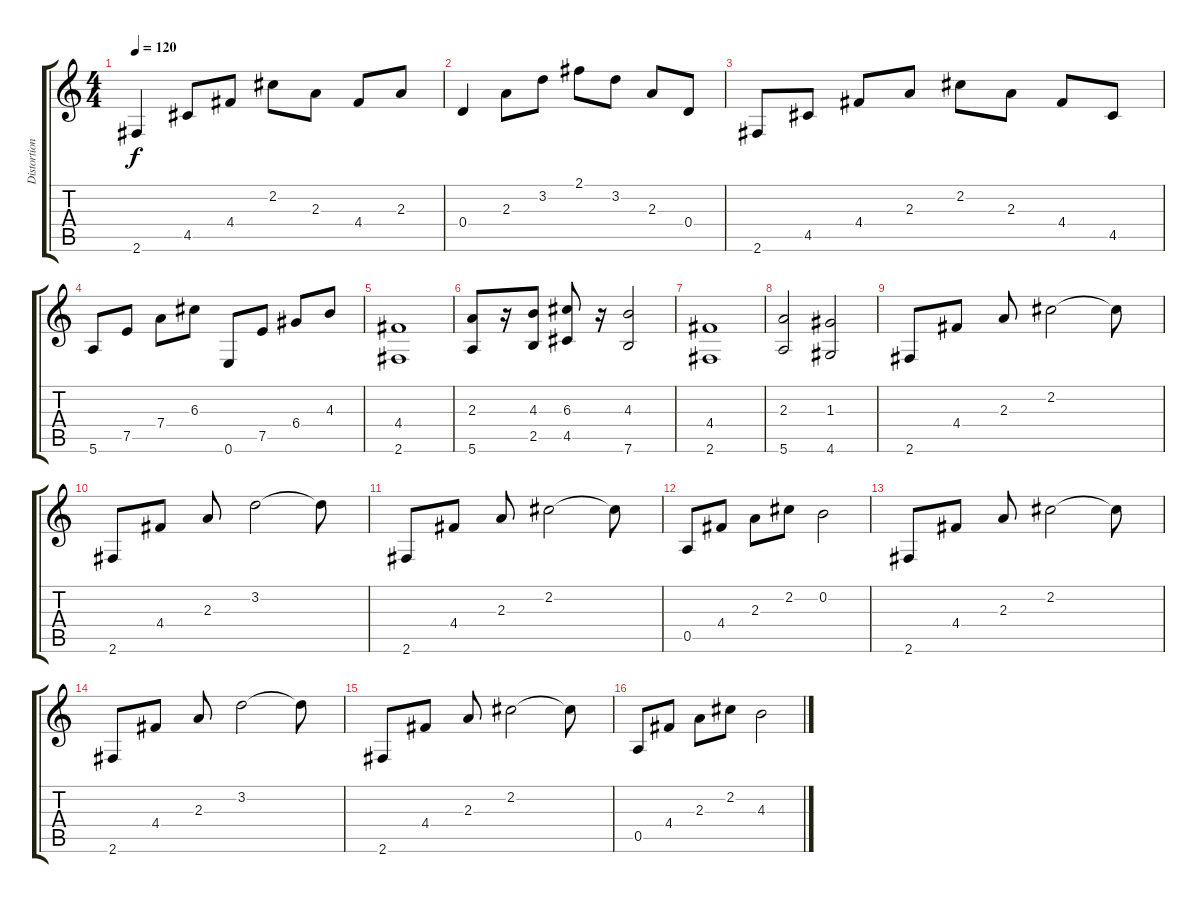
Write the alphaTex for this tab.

\track ("Distortion Guitar" "Distortion") {instrument distortionguitar}
\staff {score tabs}
\tuning (E4 B3 G3 D3 A2 E2) {hide}
\ts (4 4)
\tempo 120
\clef g2
\ks c
2.6.4{dy f} 4.5.8 4.4.8 2.2.8 2.3.8 4.4.8 2.3.8 |
0.4.4 2.3.8 3.2.8 2.1.8 3.2.8 2.3.8 0.4.8 |
2.6.8 4.5.8 4.4.8 2.3.8 2.2.8 2.3.8 4.4.8 4.5.8 |
5.6.8 7.5.8 7.4.8 6.3.8 0.6.8 7.5.8 6.4.8 4.3.8 |
(4.4 2.6).1{volume 16 instrument distortionguitar} |
(2.3 5.6).8 r.16 (4.3 2.5).8 (6.3 4.5).8 r.16 (4.3 7.6).2 |
(4.4 2.6).1 |
(2.3 5.6).2 (1.3 4.6).2 |
2.6.8{instrument electricguitarclean} 4.4.8 2.3.8 2.2.2 2.2{t}.8 |
2.6.8 4.4.8 2.3.8 3.2.2 3.2{t}.8 |
2.6.8 4.4.8 2.3.8 2.2.2 2.2{t}.8 |
0.5.8 4.4.8 2.3.8 2.2.8 0.2.2 |
2.6.8 4.4.8 2.3.8 2.2.2 2.2{t}.8 |
2.6.8 4.4.8 2.3.8 3.2.2 3.2{t}.8 |
2.6.8 4.4.8 2.3.8 2.2.2 2.2{t}.8 |
0.5.8 4.4.8 2.3.8 2.2.8 4.3.2
